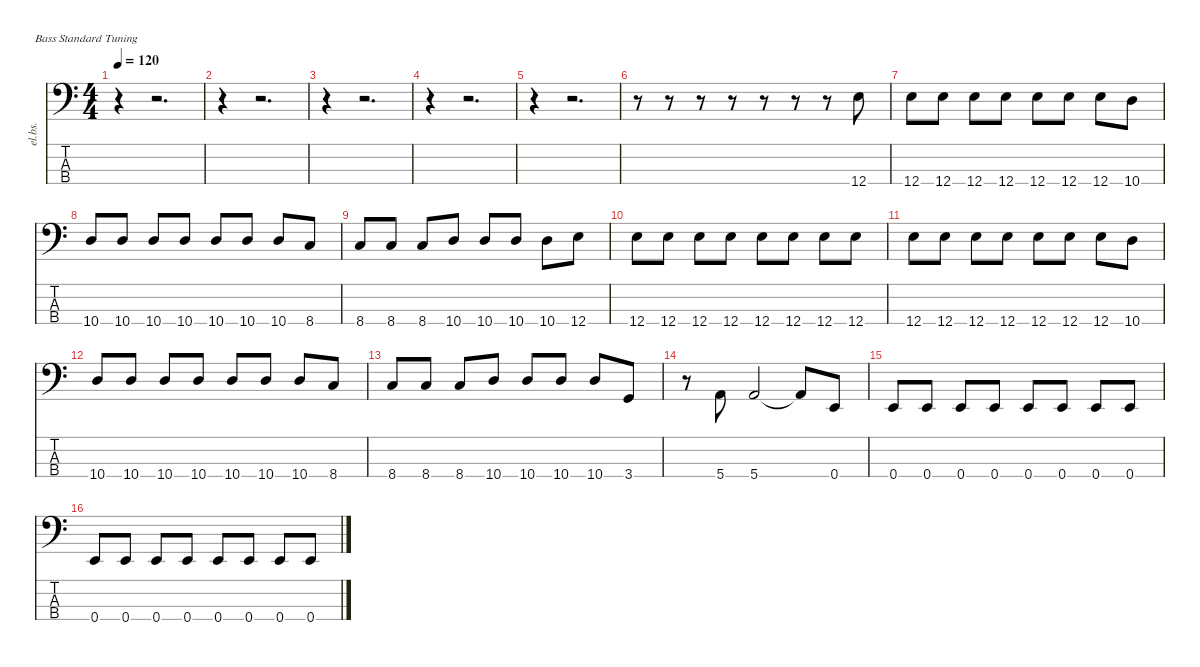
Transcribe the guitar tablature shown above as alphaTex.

\defaultSystemsLayout 4
\hideDynamics
\bracketExtendMode nobrackets
\otherSystemsTrackNameOrientation horizontal
\track ("Bass in your face" "el.bs.") {instrument electricbasspick}
\staff {score tabs}
\tuning (G2 D2 A1 E1)
\ts (4 4)
\tempo 120
\clef f4
\ks c
r.4{dy f instrument electricbasspick beam Down} r.2{d beam Down} |
r.4{beam Down} r.2{d beam Down} |
r.4{beam Down} r.2{d beam Down} |
r.4{beam Down} r.2{d beam Down} |
r.4{beam Down} r.2{d beam Down} |
r.8{beam Down} r.8{beam Down} r.8{beam Down} r.8{beam Down} r.8{beam Down} r.8{beam Down} r.8{beam Down} 12.4.8{beam Down} |
12.4.8{beam Down} 12.4.8{beam Down} 12.4.8{beam Down} 12.4.8{beam Down} 12.4.8{beam Down} 12.4.8{beam Down} 12.4.8{beam Down} 10.4.8{beam Down} |
10.4.8{beam Up} 10.4.8{beam Up} 10.4.8{beam Up} 10.4.8{beam Up} 10.4.8{beam Up} 10.4.8{beam Up} 10.4.8{beam Up} 8.4.8{beam Up} |
8.4.8{beam Up} 8.4.8{beam Up} 8.4.8{beam Up} 10.4.8{beam Up} 10.4.8{beam Up} 10.4.8{beam Up} 10.4.8{beam Down} 12.4.8{beam Down} |
12.4.8{beam Down} 12.4.8{beam Down} 12.4.8{beam Down} 12.4.8{beam Down} 12.4.8{beam Down} 12.4.8{beam Down} 12.4.8{beam Down} 12.4.8{beam Down} |
12.4.8{beam Down} 12.4.8{beam Down} 12.4.8{beam Down} 12.4.8{beam Down} 12.4.8{beam Down} 12.4.8{beam Down} 12.4.8{beam Down} 10.4.8{beam Down} |
10.4.8{beam Up} 10.4.8{beam Up} 10.4.8{beam Up} 10.4.8{beam Up} 10.4.8{beam Up} 10.4.8{beam Up} 10.4.8{beam Up} 8.4.8{beam Up} |
8.4.8{beam Up} 8.4.8{beam Up} 8.4.8{beam Up} 10.4.8{beam Up} 10.4.8{beam Up} 10.4.8{beam Up} 10.4.8{beam Up} 3.4.8{beam Up} |
r.8{beam Down} 5.4.8{beam Up} 5.4.2{beam Up} 5.4{t}.8{beam Up} 0.4.8{beam Up} |
0.4.8{beam Up} 0.4.8{beam Up} 0.4.8{beam Up} 0.4.8{beam Up} 0.4.8{beam Up} 0.4.8{beam Up} 0.4.8{beam Up} 0.4.8{beam Up} |
0.4.8{beam Up} 0.4.8{beam Up} 0.4.8{beam Up} 0.4.8{beam Up} 0.4.8{beam Up} 0.4.8{beam Up} 0.4.8{beam Up} 0.4.8{beam Up}
